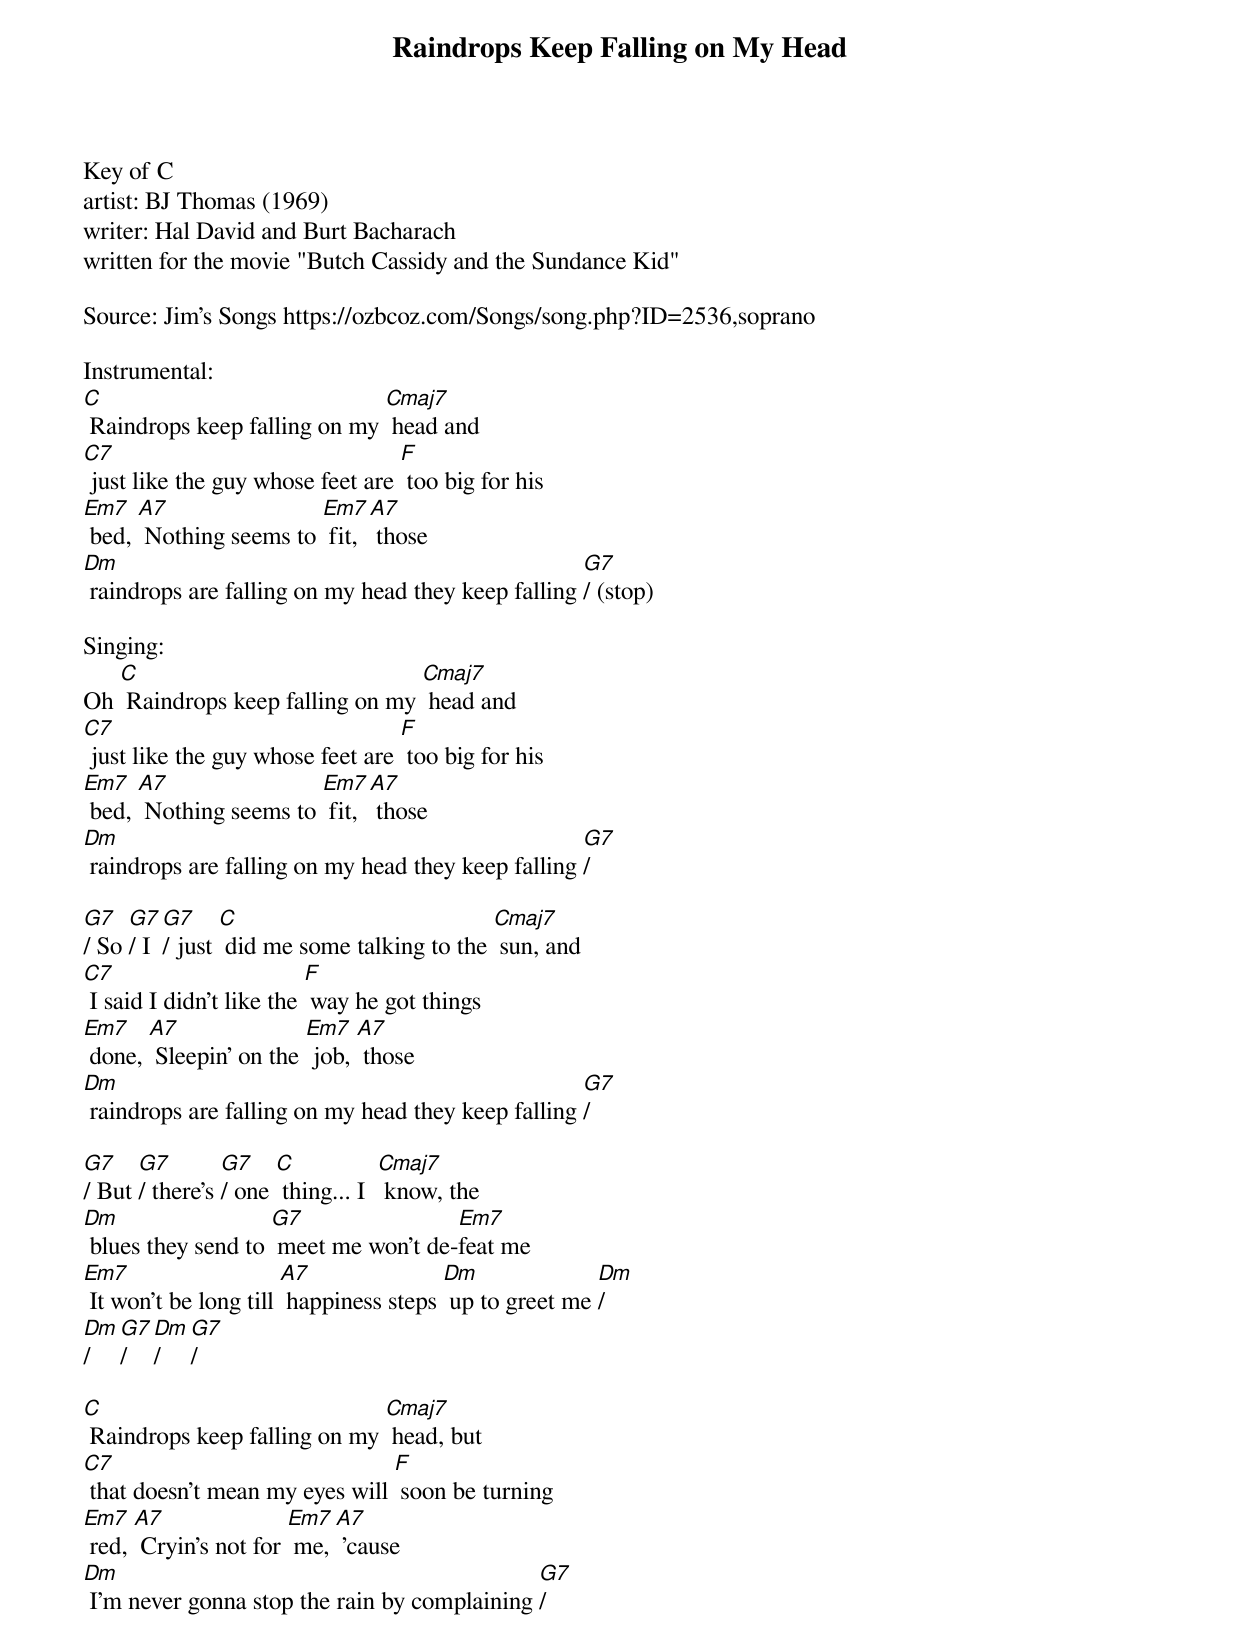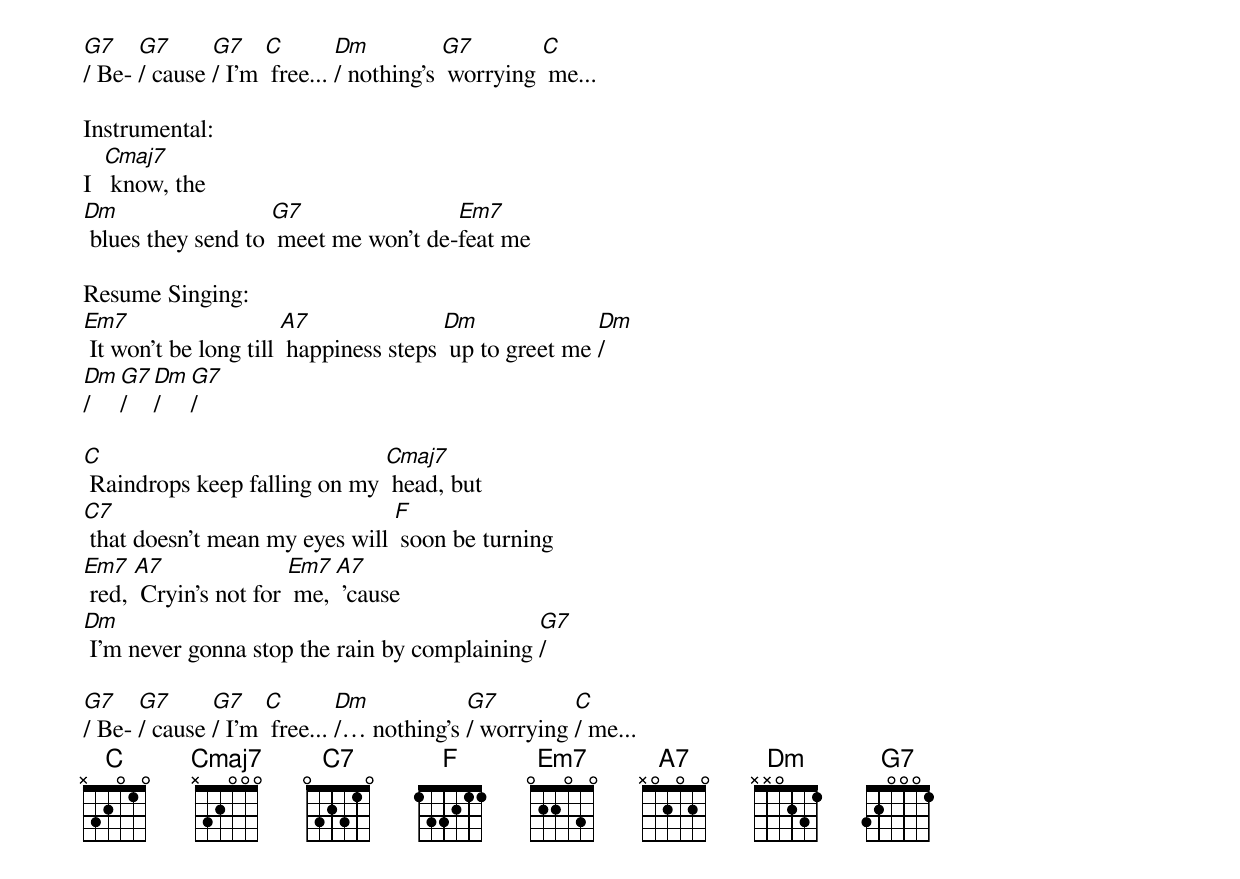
{t: Raindrops Keep Falling on My Head}

Key of C
artist: BJ Thomas (1969)
writer: Hal David and Burt Bacharach
written for the movie "Butch Cassidy and the Sundance Kid"

Source: Jim's Songs https://ozbcoz.com/Songs/song.php?ID=2536,soprano

Instrumental:
[C] Raindrops keep falling on my [Cmaj7] head and
[C7] just like the guy whose feet are [F] too big for his
[Em7] bed, [A7] Nothing seems to [Em7] fit, [A7] those
[Dm] raindrops are falling on my head they keep falling [G7]/ (stop)

Singing:
Oh [C] Raindrops keep falling on my [Cmaj7] head and
[C7] just like the guy whose feet are [F] too big for his
[Em7] bed, [A7] Nothing seems to [Em7] fit, [A7] those
[Dm] raindrops are falling on my head they keep falling [G7]/

[G7]/ So [G7]/ I [G7]/ just [C] did me some talking to the [Cmaj7] sun, and
[C7] I said I didn't like the [F] way he got things
[Em7] done, [A7] Sleepin' on the [Em7] job, [A7] those
[Dm] raindrops are falling on my head they keep falling [G7]/

[G7]/ But [G7]/ there's [G7]/ one [C] thing... I  [Cmaj7] know, the
[Dm] blues they send to [G7] meet me won't de-[Em7]feat me
[Em7] It won't be long till [A7] happiness steps [Dm] up to greet me [Dm]/
[Dm]/ [G7]/  [Dm]/ [G7]/

[C] Raindrops keep falling on my [Cmaj7] head, but
[C7] that doesn't mean my eyes will [F] soon be turning
[Em7] red, [A7] Cryin's not for [Em7] me, [A7] 'cause
[Dm] I'm never gonna stop the rain by complaining [G7]/

[G7]/ Be- [G7]/ cause [G7]/ I'm [C] free... [Dm]/ nothing's [G7] worrying [C] me...

Instrumental:
I  [Cmaj7] know, the
[Dm] blues they send to [G7] meet me won't de-[Em7]feat me

Resume Singing:
[Em7] It won't be long till [A7] happiness steps [Dm] up to greet me [Dm]/
[Dm]/ [G7]/  [Dm]/ [G7]/

[C] Raindrops keep falling on my [Cmaj7] head, but
[C7] that doesn't mean my eyes will [F] soon be turning
[Em7] red, [A7] Cryin's not for [Em7] me, [A7] 'cause
[Dm] I'm never gonna stop the rain by complaining [G7]/

[G7]/ Be- [G7]/ cause [G7]/ I'm [C] free... [Dm]/… nothing's [G7]/ worrying [C]/ me...
